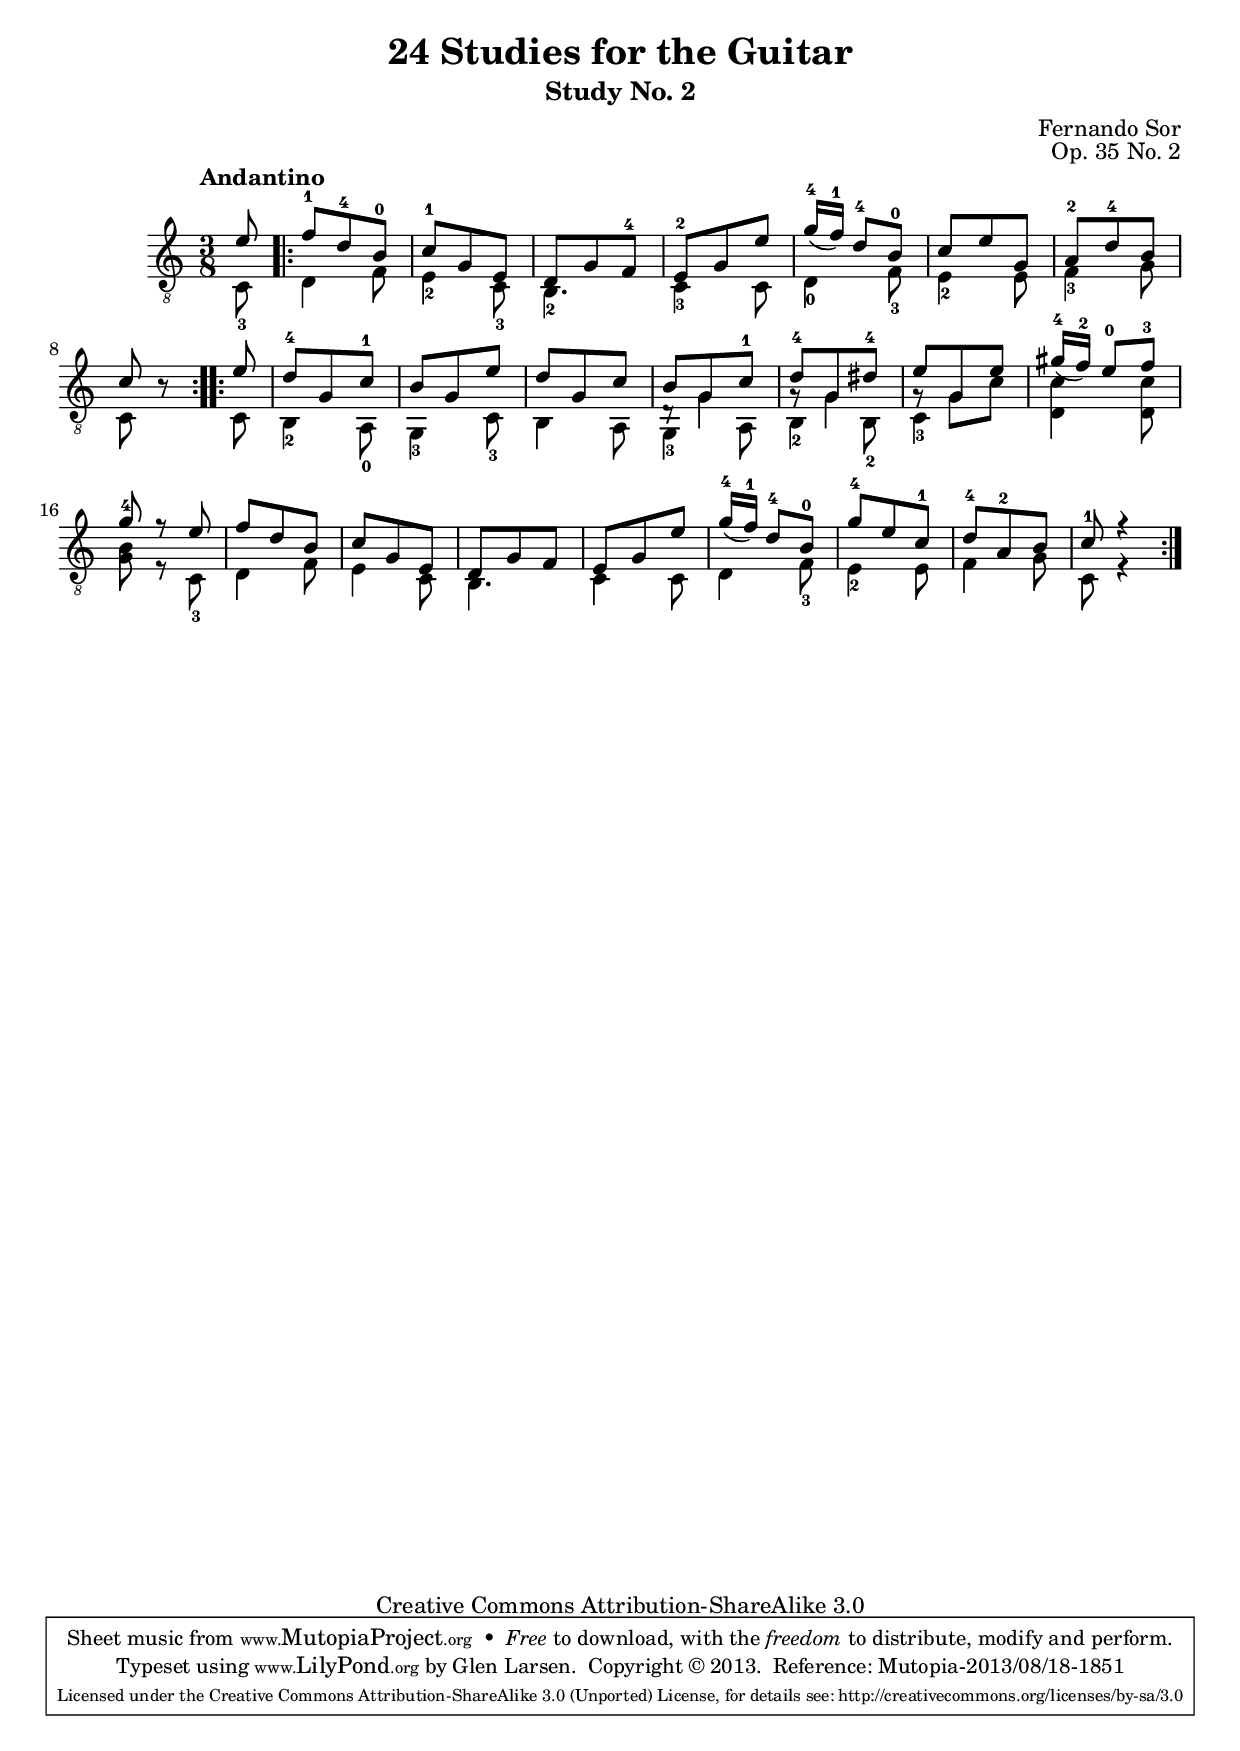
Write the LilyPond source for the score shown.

\version "2.16.1"
\header {
  title = "24 Studies for the Guitar"
  subtitle = "Study No. 2"
  composer = "Fernando Sor"
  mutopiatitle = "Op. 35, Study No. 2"
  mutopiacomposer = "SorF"
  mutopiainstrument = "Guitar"
  opus = "Op. 35 No. 2"
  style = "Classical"
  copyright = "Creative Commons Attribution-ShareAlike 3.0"
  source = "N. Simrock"
  % From Boije 481 & 482, enscribed "Bonn Chez N. Simrock"
  date = "1828"
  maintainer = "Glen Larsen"
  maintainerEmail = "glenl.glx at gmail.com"

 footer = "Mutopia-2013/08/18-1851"
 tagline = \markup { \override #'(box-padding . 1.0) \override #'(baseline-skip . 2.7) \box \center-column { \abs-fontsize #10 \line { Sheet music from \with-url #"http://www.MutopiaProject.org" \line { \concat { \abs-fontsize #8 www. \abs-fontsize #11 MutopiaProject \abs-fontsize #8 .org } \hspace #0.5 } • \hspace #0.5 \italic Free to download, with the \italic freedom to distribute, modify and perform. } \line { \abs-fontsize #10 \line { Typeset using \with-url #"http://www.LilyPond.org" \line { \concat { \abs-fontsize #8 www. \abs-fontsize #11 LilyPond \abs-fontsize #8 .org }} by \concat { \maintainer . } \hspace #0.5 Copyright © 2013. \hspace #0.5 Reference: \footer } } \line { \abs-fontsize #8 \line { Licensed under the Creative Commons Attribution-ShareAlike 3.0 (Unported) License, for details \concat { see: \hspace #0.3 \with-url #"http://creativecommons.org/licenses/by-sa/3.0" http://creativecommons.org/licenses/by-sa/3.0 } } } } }
}

global = {
  \time 3/8
}

upperVoice = \relative c' {
  \voiceOne
  \slurDown
  \global
  \repeat volta 2 {
    \partial 8 { e8 | }
    f8-1 d-4 b-0 |
    c8-1 g e |
    d8 g f-4 |
    e8-2 g e' |
    g16-4([ f-1 ) ] d8-4 b-0 |

    c8 e g, |
    a8-2 d-4 b |
    c8 b8\rest
  }
  \repeat volta 2 {
    e8 |
    d8-4 g, c-1 |
    b8 g e' |
    d8 g, c |

    b8 g c-1 |
    d8-4 g, dis'-4 |
    e8 g, e' |
    gis16-4([ f-2 ] ) e8-0 f-3 |
    g8-4 r e |
    f8 d b |

    c8 g e |
    d8 g f |
    e8 g e' |
    g16-4([ f-1 ] ) d8-4 b-0 |
    g'8-4 e c-1 |
    d8-4 a-2 b |
    c8-1 r4
  }
}

lowerVoice = \relative c {
  \voiceTwo
  \partial 8 { c8-3 }
  \repeat volta 2 {
    d4 f8 |
    e4-2 c8-3 |
    b4.-2 |
    c4-3 c8 |
    d4-0 f8-3 |
    e4-2 e8 |
    f4-3 g8 |
    c,8 s8
  }
  \repeat volta 2 {
    c8 |
    b4-2 a8-0 |
    g4-3 c8-3 |
    b4 a8 |
    g4-3 a8 |
    b4-2 b8-2 |
    c4-3 s8 |
    <d c'>4  <d c'>8 |
    <g b>8 r8 c,8-3 |
    d4 f8 |
    e4 c8 |
    b4. |
    c4 c8 |
    d4 f8-3 |
    e4-2 e8 |
    f4 g8 |
    c, r4
  }
}


middleVoice = \relative c {
  \voiceThree
  \stemDown
  \partial 8 { s8 }
  \repeat volta 2 {
    \repeat unfold 7 { s4. }
    s4
  }
  \repeat volta 2 {
    s8
    \repeat unfold 3 { s4. }
    d8\rest g4 |
    g8\rest g4 |
    g8\rest g c |
    \repeat unfold 10 { s4. }
  }
}


\score {
  <<
    \new Staff = "Guitar"
    <<
      \set Staff.midiInstrument = #"acoustic guitar (nylon)"
      \tempo "Andantino"
      \global
      \clef "treble_8"
      \context Voice = "upperVoice" \upperVoice
      \context Voice = "lowerVoice" \lowerVoice
      \context Voice = "middleVoice" \middleVoice
    >>
%{
    \new TabStaff = "Guitar tabs"
    <<
      \clef "moderntab"
      \global
      \context TabVoice = "upperVoice" \upperVoice
      \context TabVoice = "lowerVoice" \lowerVoice
      \context TabVoice = "middleVoice" \middleVoice
    >>
%}
  >>
  \layout {
    \context {
      \Score
      \override SpacingSpanner
      #'base-shortest-duration = #(ly:make-moment 1 16)
    }
  }
  \midi {
    \tempo 4 = 100
  }
}
